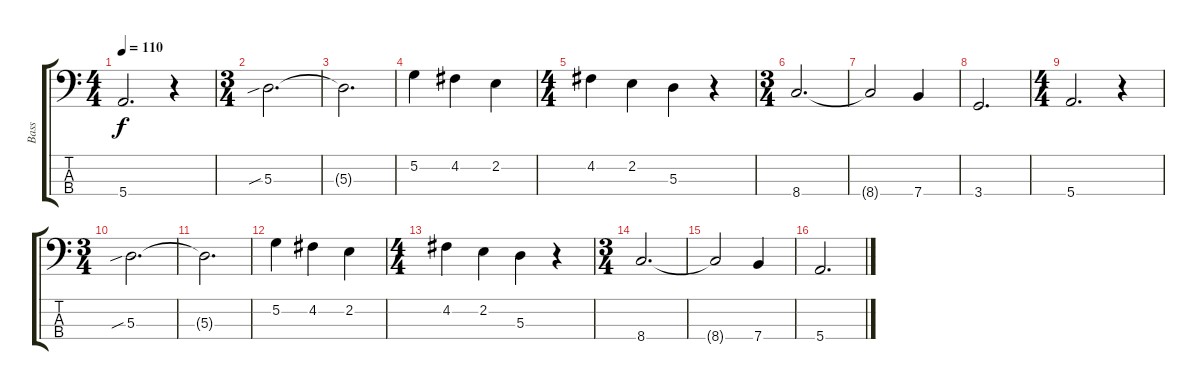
\track ("Bass" "Bass") {instrument electricbassfinger}
\staff {score tabs}
\tuning (G2 D2 A1 E1) {hide}
\ts (4 4)
\tempo 110
\clef f4
\ks c
5.4.2{d dy f} r.4 |
\ts (3 4)
5.3{sib}.2{d} |
5.3{t}.2{d} |
5.2.4 4.2.4 2.2.4 |
\ts (4 4)
4.2.4 2.2.4 5.3.4 r.4 |
\ts (3 4)
8.4.2{d} |
8.4{t}.2 7.4.4 |
3.4.2{d} |
\ts (4 4)
5.4.2{d} r.4 |
\ts (3 4)
5.3{sib}.2{d} |
5.3{t}.2{d} |
5.2.4 4.2.4 2.2.4 |
\ts (4 4)
4.2.4 2.2.4 5.3.4 r.4 |
\ts (3 4)
8.4.2{d} |
8.4{t}.2 7.4.4 |
5.4.2{d}
